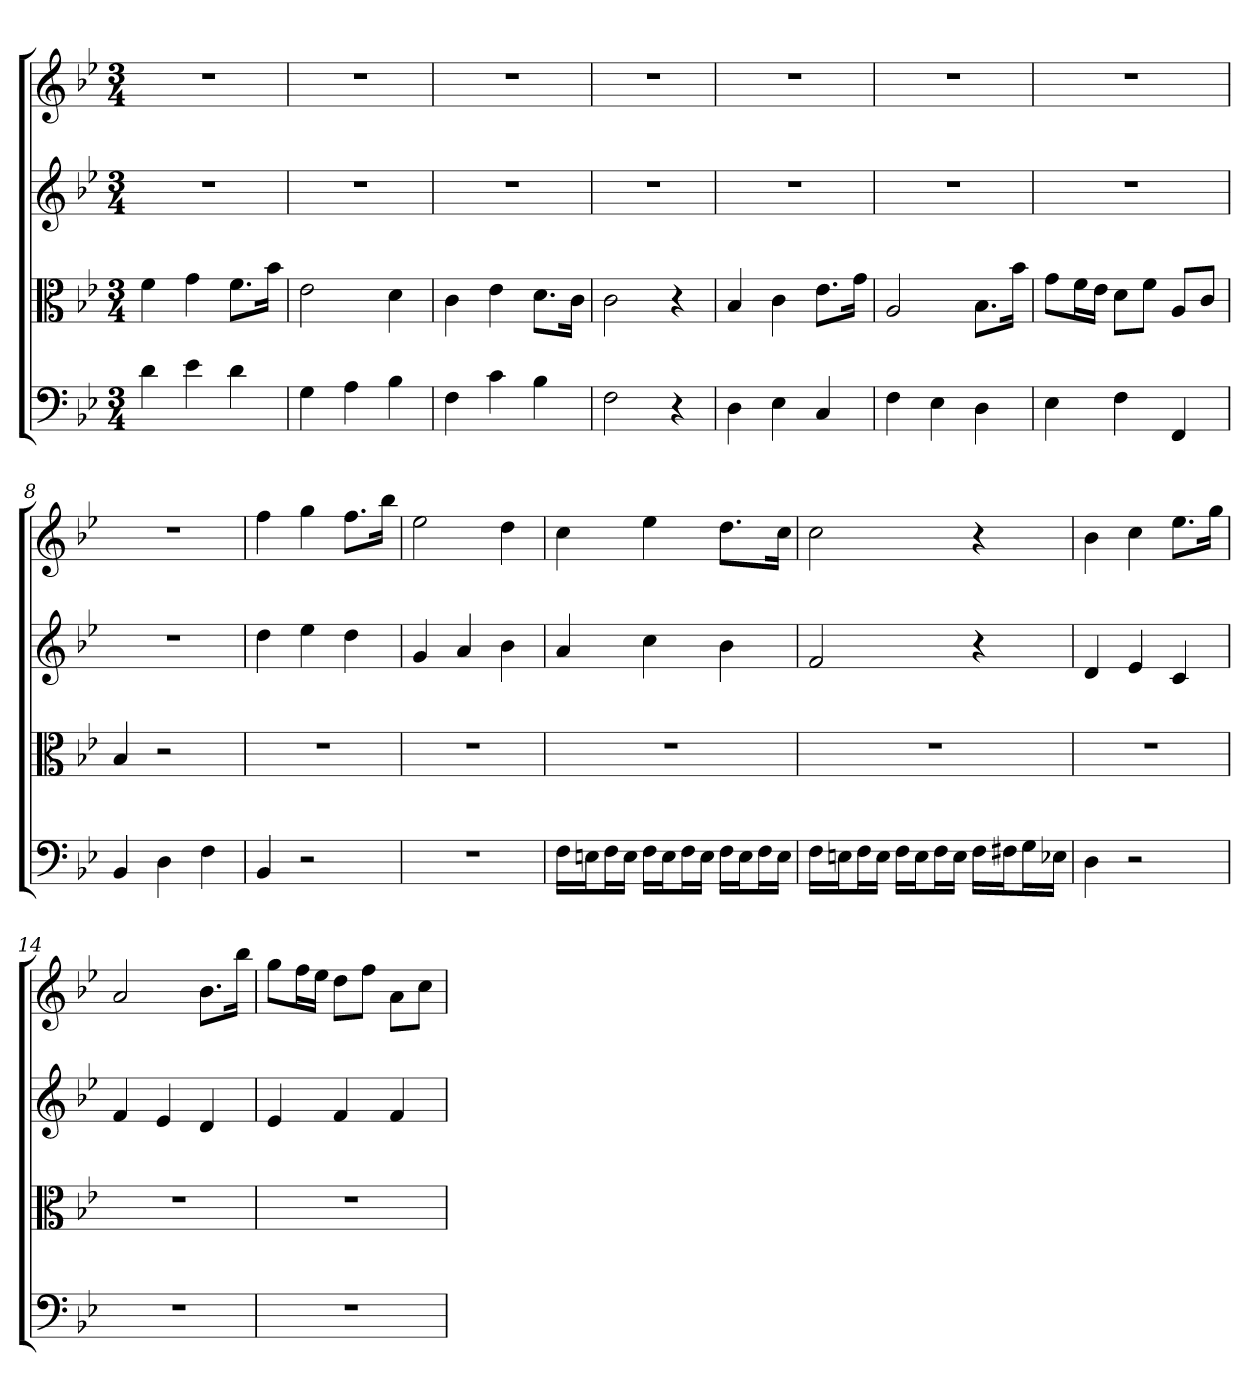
**kern	**kern	**kern	**kern
*part4	*part3	*part2	*part1
*staff4	*staff3	*staff2	*staff1
*clefF4	*clefC3	*	*
*k[b-e-]	*k[b-e-]	*k[b-e-]	*k[b-e-]
*B-:	*B-:	*B-:	*B-:
*M3/4	*M3/4	*M3/4	*M3/4
=	=	=	=
4d	4f	2.r	2.r
4e-	4g	.	.
4d	8.f\L	.	.
.	16b-\Jk	.	.
=2	=2	=2	=2
4G	2e-	2.r	2.r
4A	.	.	.
4B-	4d	.	.
=3	=3	=3	=3
4F	4c	2.r	2.r
4c	4e-	.	.
4B-	8.d\L	.	.
.	16c\Jk	.	.
=4	=4	=4	=4
2F	2c	2.r	2.r
4r	4r	.	.
=5	=5	=5	=5
4D	4B-	2.r	2.r
4E-	4c	.	.
4C	8.e-\L	.	.
.	16g\Jk	.	.
=6	=6	=6	=6
4F	2A	2.r	2.r
4E-	.	.	.
4D	8.B-\L	.	.
.	16b-\Jk	.	.
=7	=7	=7	=7
4E-	8g\L	2.r	2.r
.	16f\L	.	.
.	16e-\JJ	.	.
4F	8d\L	.	.
.	8f\J	.	.
4FF	8A/L	.	.
.	8c/J	.	.
=8	=8	=8	=8
4BB-	4B-	2.r	2.r
4D	2r	.	.
4F	.	.	.
=9	=9	=9	=9
4BB-	2.r	4dd	4ff
2r	.	4ee-	4gg
.	.	4dd	8.ffL
.	.	.	16bb-Jk
=10	=10	=10	=10
2.r	2.r	4g	2ee-
.	.	4a	.
.	.	4b-	4dd
=11	=11	=11	=11
16F\LL	2.r	4a	4cc
16En\J	.	.	.
16F\L	.	.	.
16E\JJ	.	.	.
16F\LL	.	4cc	4ee-
16E\J	.	.	.
16F\L	.	.	.
16E\JJ	.	.	.
16F\LL	.	4b-	8.ddL
16E\J	.	.	.
16F\L	.	.	.
16E\JJ	.	.	16ccJk
=12	=12	=12	=12
16F\LL	2.r	2f	2cc
16En\J	.	.	.
16F\L	.	.	.
16E\JJ	.	.	.
16F\LL	.	.	.
16E\J	.	.	.
16F\L	.	.	.
16E\JJ	.	.	.
16F\LL	.	4r	4r
16F#X\J	.	.	.
16G\L	.	.	.
16E-X\JJ	.	.	.
=13	=13	=13	=13
4D	2.r	4d	4b-
2r	.	4e-	4cc
.	.	4c	8.ee-L
.	.	.	16ggJk
=14	=14	=14	=14
2.r	2.r	4f	2a
.	.	4e-	.
.	.	4d	8.b-L
.	.	.	16bb-Jk
=15	=15	=15	=15
2.r	2.r	4e-	8ggL
.	.	.	16ffL
.	.	.	16ee-JJ
.	.	4f	8ddL
.	.	.	8ffJ
.	.	4f	8aL
.	.	.	8ccJ
=	=	=	=
*-	*-	*-	*-
